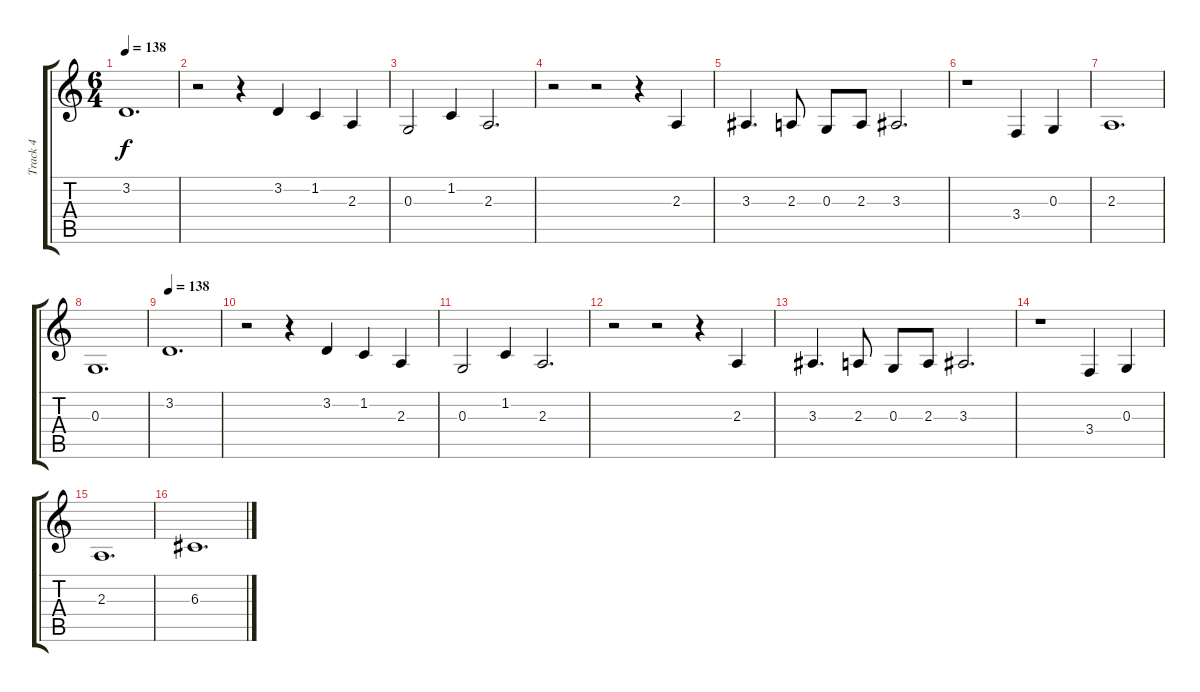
\track ("Track 4" "Track 4") {instrument lead6voice}
\staff {score tabs}
\tuning (E4 B3 G3 D3 A2 E2) {hide}
\ts (6 4)
\tempo 138
\clef g2
\ks c
3.2.1{d dy f} |
r.2 r.4 3.2.4 1.2.4 2.3.4 |
0.3.2 1.2.4 2.3.2{d} |
r.2 r.2 r.4 2.3.4 |
3.3.4{d} 2.3.8 0.3.8 2.3.8 3.3.2{d} |
r.1 3.4.4 0.3.4 |
2.3.1{d} |
0.3.1{d} |
\tempo 138
3.2.1{d} |
r.2 r.4 3.2.4 1.2.4 2.3.4 |
0.3.2 1.2.4 2.3.2{d} |
r.2 r.2 r.4 2.3.4 |
3.3.4{d} 2.3.8 0.3.8 2.3.8 3.3.2{d} |
r.1 3.4.4 0.3.4 |
2.3.1{d} |
6.3.1{d}
